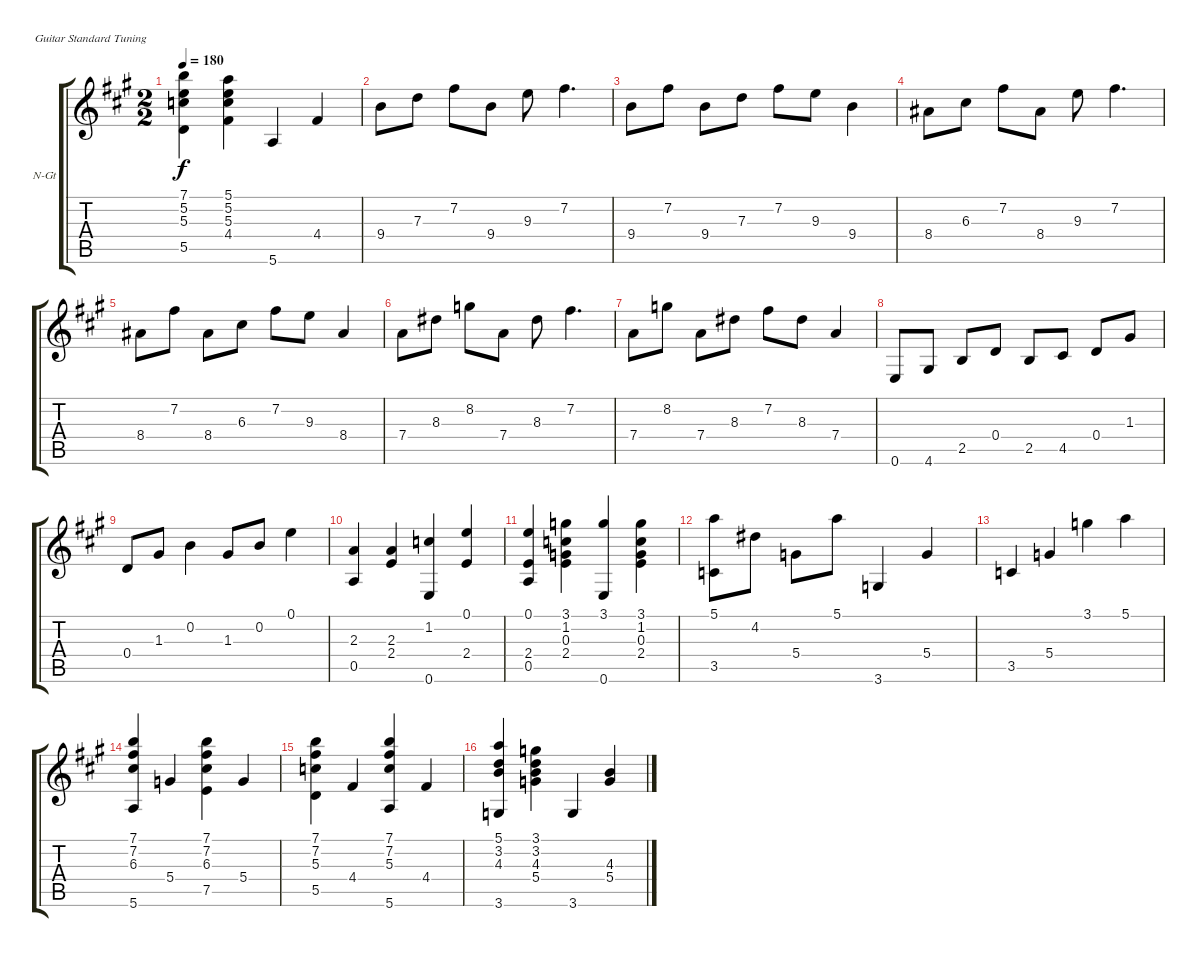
\bracketExtendMode groupsimilarinstruments
\firstSystemTrackNameOrientation horizontal
\otherSystemsTrackNameOrientation horizontal
\track ("gtr" "N-Gt") {instrument acousticguitarnylon}
\staff {score tabs}
\tuning (E4 B3 G3 D3 A2 E2)
\ts (2 2)
\tempo 180
\clef g2
\ks a
(7.1 5.2 5.3 5.5).4{dy f} (5.1 5.2 5.3 4.4).4 5.6.4 4.4.4 |
9.4.8 7.3.8 7.2.8 9.4.8 9.3.8 7.2.4{d} |
9.4.8 7.2.8 9.4.8 7.3.8 7.2.8 9.3.8 9.4.4 |
8.4.8 6.3.8 7.2.8 8.4.8 9.3.8 7.2.4{d} |
8.4.8 7.2.8 8.4.8 6.3.8 7.2.8 9.3.8 8.4.4 |
7.4.8 8.3.8 8.2.8 7.4.8 8.3.8 7.2.4{d} |
7.4.8 8.2.8 7.4.8 8.3.8 7.2.8 8.3.8 7.4.4 |
0.6.8 4.6.8 2.5.8 0.4.8 2.5.8 4.5.8 0.4.8 1.3.8 |
0.4.8 1.3.8 0.2.4 1.3.8 0.2.8 0.1.4 |
(2.3 0.5).4 (2.3 2.4).4 (1.2 0.6).4 (0.1 2.4).4 |
(0.1 2.4 0.5).4 (3.1 1.2 0.3 2.4).4 (3.1 0.6).4 (3.1 1.2 0.3 2.4).4 |
(5.1 3.5).8 4.2.8 5.4.8 5.1.8 3.6.4 5.4.4 |
3.5.4 5.4.4 3.1.4 5.1.4 |
(7.1 7.2 6.3 5.6).4 5.4.4 (7.1 7.2 6.3 7.5).4 5.4.4 |
(7.1 7.2 5.3 5.5).4 4.4.4 (7.1 7.2 5.3 5.6).4 4.4.4 |
(5.1 3.2 4.3 3.6).4 (3.1 3.2 4.3 5.4).4 3.6.4 (4.3 5.4).4
